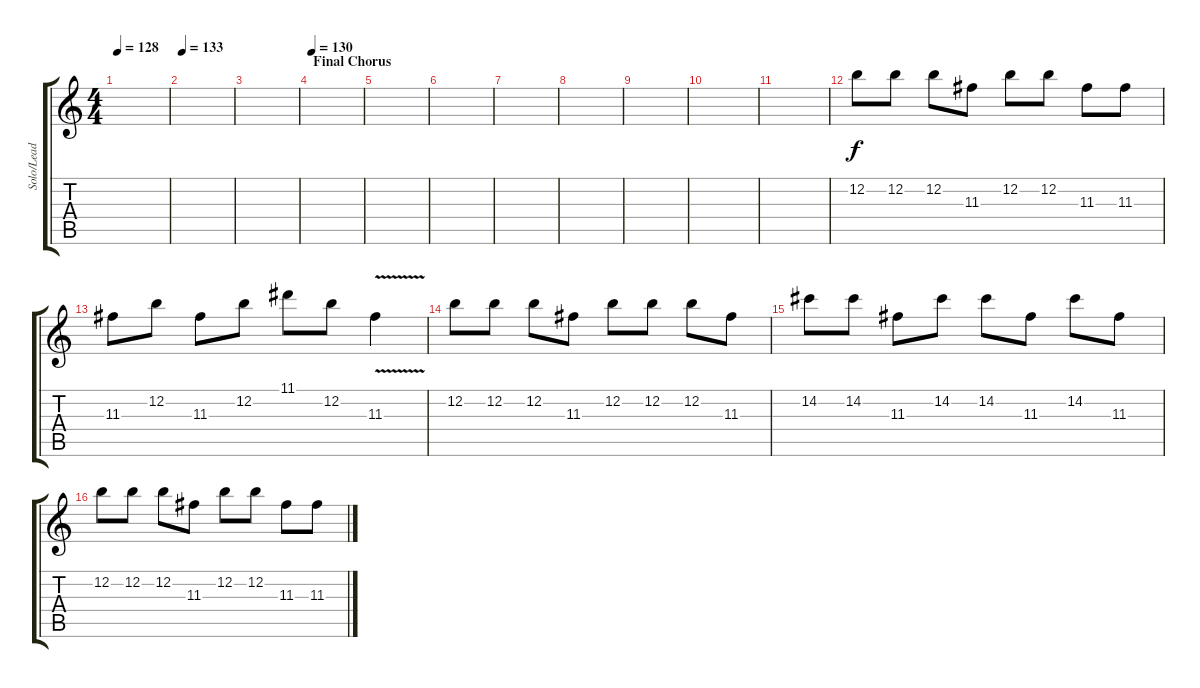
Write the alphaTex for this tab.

\track ("Solo/Lead Guitar" "Solo/Lead ") {mute instrument overdrivenguitar}
\staff {score tabs}
\tuning (E4 B3 G3 D3 A2 E2) {hide}
\ts (4 4)
\tempo 128
\clef g2
\ks c
|
\tempo 133
|
|
\section ("" "Final Chorus")
\tempo 130
|
|
|
|
|
|
|
|
12.2.8 12.2.8 12.2.8 11.3.8 12.2.8 12.2.8 11.3.8 11.3.8 |
11.3.8 12.2.8 11.3.8 12.2.8 11.1.8 12.2.8 11.3{v}.4 |
12.2.8 12.2.8 12.2.8 11.3.8 12.2.8 12.2.8 12.2.8 11.3.8 |
14.2.8 14.2.8 11.3.8 14.2.8 14.2.8 11.3.8 14.2.8 11.3.8 |
12.2.8 12.2.8 12.2.8 11.3.8 12.2.8 12.2.8 11.3.8 11.3.8
